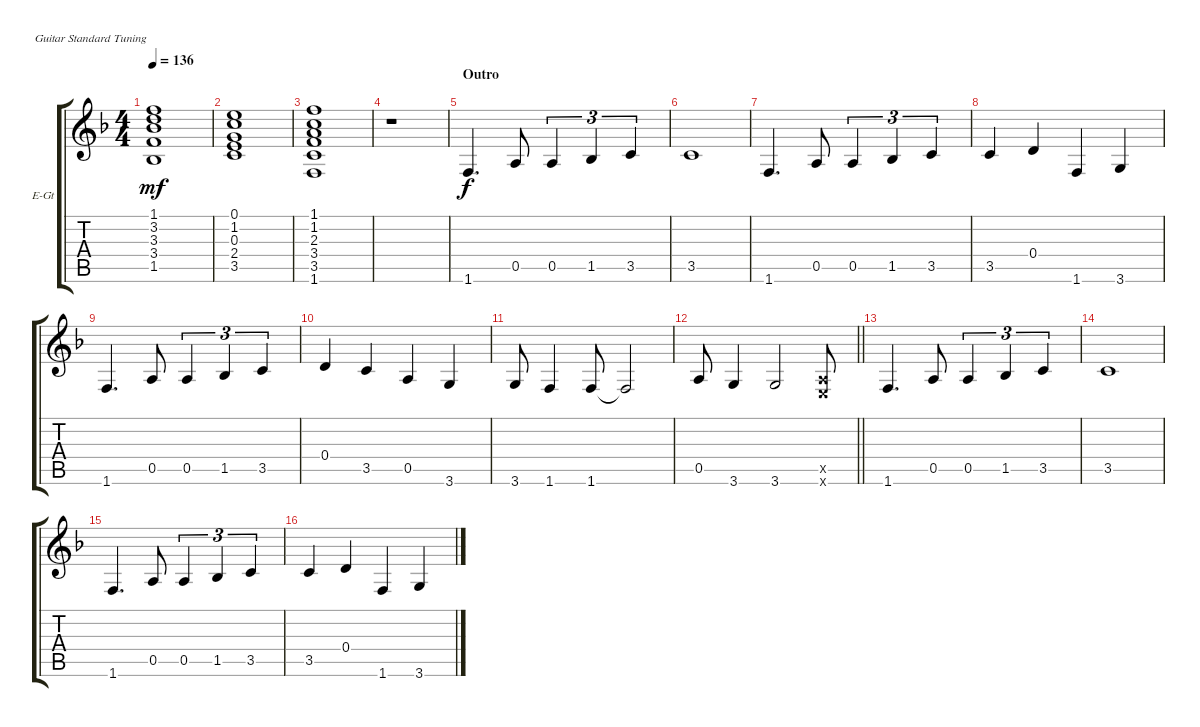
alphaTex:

\bracketExtendMode groupsimilarinstruments
\firstSystemTrackNameOrientation horizontal
\otherSystemsTrackNameOrientation horizontal
\track ("Guitar 2" "E-Gt") {instrument electricguitarclean}
\staff {score tabs}
\tuning (E4 B3 G3 D3 A2 E2)
\ts (4 4)
\tempo 136
\clef g2
\ks f
(1.1 3.2 3.3 3.4 1.5).1{dy mf} |
(0.1 1.2 0.3 2.4 3.5).1 |
(1.1 1.2 2.3 3.4 3.5 1.6).1 |
r.1 |
\section ("" "Outro")
1.6.4{d dy f} 0.5.8 0.5.4{tu (3 2)} 1.5.4{tu (3 2)} 3.5.4{tu (3 2)} |
3.5.1 |
1.6.4{d} 0.5.8 0.5.4{tu (3 2)} 1.5.4{tu (3 2)} 3.5.4{tu (3 2)} |
3.5.4 0.4.4 1.6.4 3.6.4 |
1.6.4{d} 0.5.8 0.5.4{tu (3 2)} 1.5.4{tu (3 2)} 3.5.4{tu (3 2)} |
0.4.4 3.5.4 0.5.4 3.6.4 |
3.6.8 1.6.4 1.6.8 1.6{t}.2 |
\barLineRight lightlight
0.5.8 3.6.4 3.6.2 (0.5{x} 0.6{x}).8 |
1.6.4{d} 0.5.8 0.5.4{tu (3 2)} 1.5.4{tu (3 2)} 3.5.4{tu (3 2)} |
3.5.1 |
1.6.4{d} 0.5.8 0.5.4{tu (3 2)} 1.5.4{tu (3 2)} 3.5.4{tu (3 2)} |
3.5.4 0.4.4 1.6.4 3.6.4
